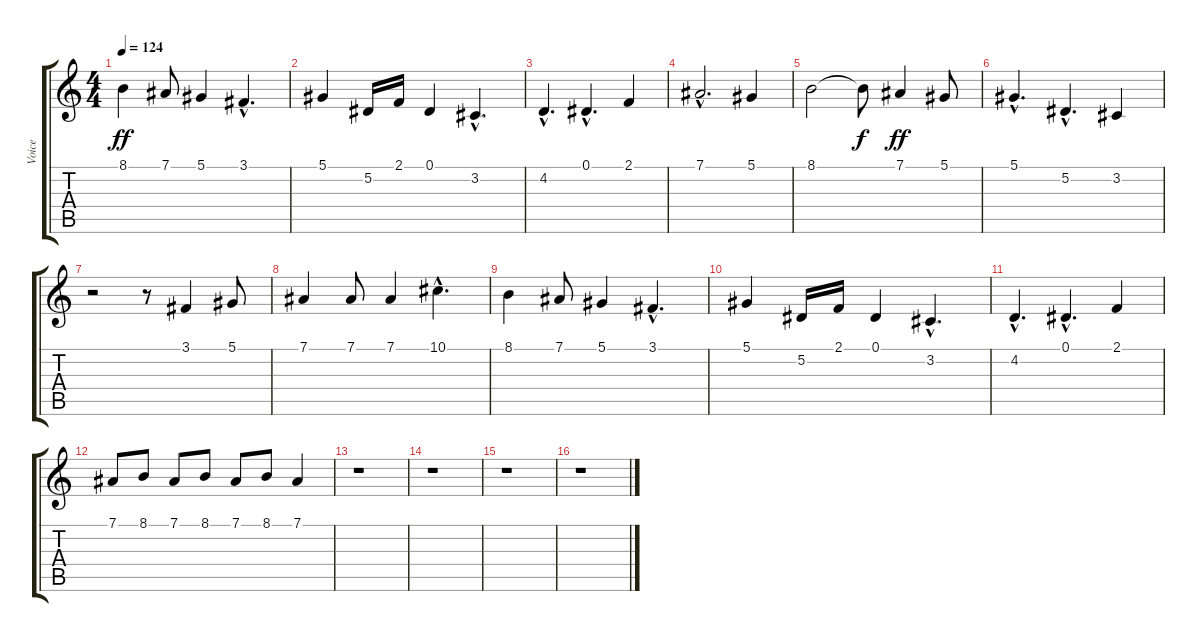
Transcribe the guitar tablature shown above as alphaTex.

\track ("Voice" "Voice") {instrument synthvoice}
\staff {score tabs}
\tuning (Eb4 Bb3 Gb3 Db3 Ab2 Eb2) {hide}
\ts (4 4)
\tempo 124
\clef g2
\ks c
8.1.4{dy ff} 7.1.8 5.1.4 3.1{hac}.4{d} |
5.1.4 5.2.16 2.1.16 0.1.4 3.2{hac}.4{d} |
4.2{hac}.4{d} 0.1{hac}.4{d} 2.1.4 |
7.1{hac}.2{d} 5.1.4 |
8.1.2 8.1{t}.8{dy f} 7.1.4{dy ff} 5.1.8 |
5.1{hac}.4{d} 5.2{hac}.4{d} 3.2.4 |
r.2 r.8 3.1.4 5.1.8 |
7.1.4 7.1.8 7.1.4 10.1{hac}.4{d} |
8.1.4 7.1.8 5.1.4 3.1{hac}.4{d} |
5.1.4 5.2.16 2.1.16 0.1.4 3.2{hac}.4{d} |
4.2{hac}.4{d} 0.1{hac}.4{d} 2.1.4 |
7.1.8 8.1.8 7.1.8 8.1.8 7.1.8 8.1.8 7.1.4 |
r.1 |
r.1 |
r.1 |
r.1
